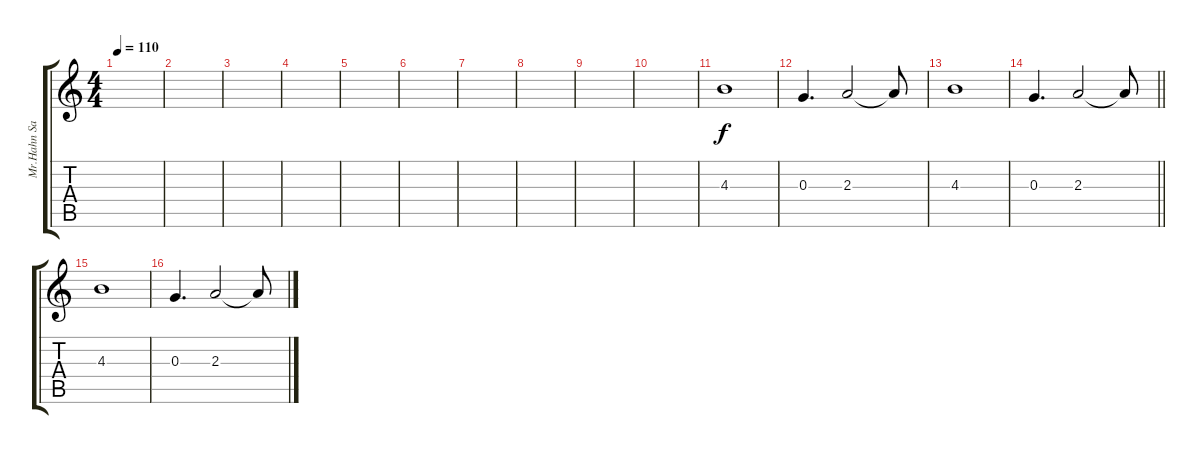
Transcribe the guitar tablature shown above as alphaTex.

\track ("Mr.Hahn Sampler2" "Mr.Hahn Sa") {instrument distortionguitar}
\staff {score tabs}
\tuning (E4 B3 G3 D3 A2 E2) {hide}
\ts (4 4)
\tempo 110
\clef g2
\ks c
|
|
|
|
|
|
|
|
|
|
4.3.1 |
0.3.4{d} 2.3.2 2.3{t}.8 |
4.3.1 |
\barLineRight lightlight
0.3.4{d} 2.3.2 2.3{t}.8 |
4.3.1 |
0.3.4{d} 2.3.2 2.3{t}.8
